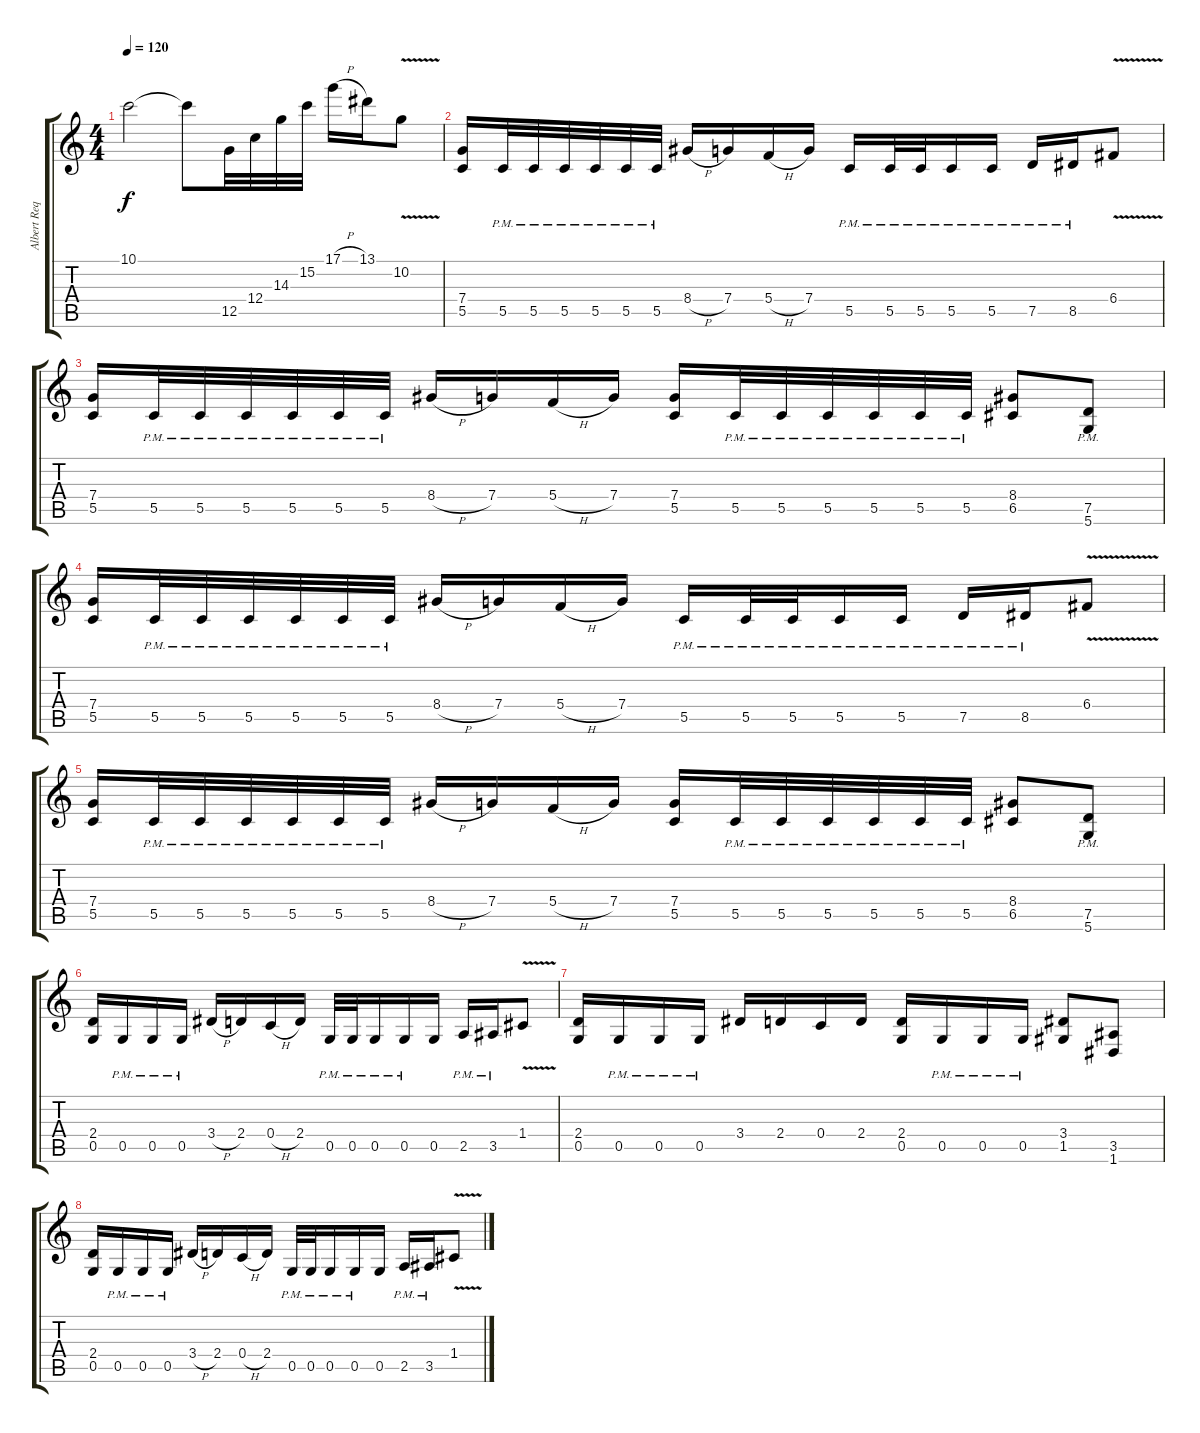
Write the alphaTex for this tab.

\track ("Albert Requena" "Albert Req") {instrument distortionguitar}
\staff {score tabs}
\tuning (D4 A3 F3 C3 G2 D2) {hide}
\ts (4 4)
\tempo 120
\clef g2
\ks c
10.1{t}.2{dy f} 10.1{t}.8 12.5.32 12.4.32 14.3.32 15.2.32 17.1{h}.16 13.1.16 10.2{v}.8 |
(7.4 5.5).16 5.5{pm}.32 5.5{pm}.32 5.5{pm}.32 5.5{pm}.32 5.5{pm}.32 5.5{pm}.32 8.4{h}.16 7.4.16 5.4{h}.16 7.4.16 5.5{pm}.16 5.5{pm}.32 5.5{pm}.32 5.5{pm}.16 5.5{pm}.16 7.5{pm}.16 8.5{pm}.16 6.4{v}.8 |
(7.4 5.5).16 5.5{pm}.32 5.5{pm}.32 5.5{pm}.32 5.5{pm}.32 5.5{pm}.32 5.5{pm}.32 8.4{h}.16 7.4.16 5.4{h}.16 7.4.16 (7.4 5.5).16 5.5{pm}.32 5.5{pm}.32 5.5{pm}.32 5.5{pm}.32 5.5{pm}.32 5.5{pm}.32 (8.4 6.5).8 (7.5{pm} 5.6).8 |
(7.4 5.5).16 5.5{pm}.32 5.5{pm}.32 5.5{pm}.32 5.5{pm}.32 5.5{pm}.32 5.5{pm}.32 8.4{h}.16 7.4.16 5.4{h}.16 7.4.16 5.5{pm}.16 5.5{pm}.32 5.5{pm}.32 5.5{pm}.16 5.5{pm}.16 7.5{pm}.16 8.5{pm}.16 6.4{v}.8 |
(7.4 5.5).16 5.5{pm}.32 5.5{pm}.32 5.5{pm}.32 5.5{pm}.32 5.5{pm}.32 5.5{pm}.32 8.4{h}.16 7.4.16 5.4{h}.16 7.4.16 (7.4 5.5).16 5.5{pm}.32 5.5{pm}.32 5.5{pm}.32 5.5{pm}.32 5.5{pm}.32 5.5{pm}.32 (8.4 6.5).8 (7.5{pm} 5.6).8 |
(2.4 0.5).16 0.5{pm}.16 0.5{pm}.16 0.5{pm}.16 3.4{h}.16 2.4.16 0.4{h}.16 2.4.16 0.5{pm}.32 0.5{pm}.32 0.5{pm}.16 0.5{pm}.16 0.5.16 2.5{pm}.16 3.5{pm}.16 1.4{v}.8 |
(2.4 0.5).16 0.5{pm}.16 0.5{pm}.16 0.5{pm}.16 3.4.16 2.4.16 0.4.16 2.4.16 (2.4 0.5).16 0.5{pm}.16 0.5{pm}.16 0.5{pm}.16 (3.4 1.5).8 (3.5 1.6).8 |
(2.4 0.5).16 0.5{pm}.16 0.5{pm}.16 0.5{pm}.16 3.4{h}.16 2.4.16 0.4{h}.16 2.4.16 0.5{pm}.32 0.5{pm}.32 0.5{pm}.16 0.5{pm}.16 0.5.16 2.5{pm}.16 3.5{pm}.16 1.4{v}.8
